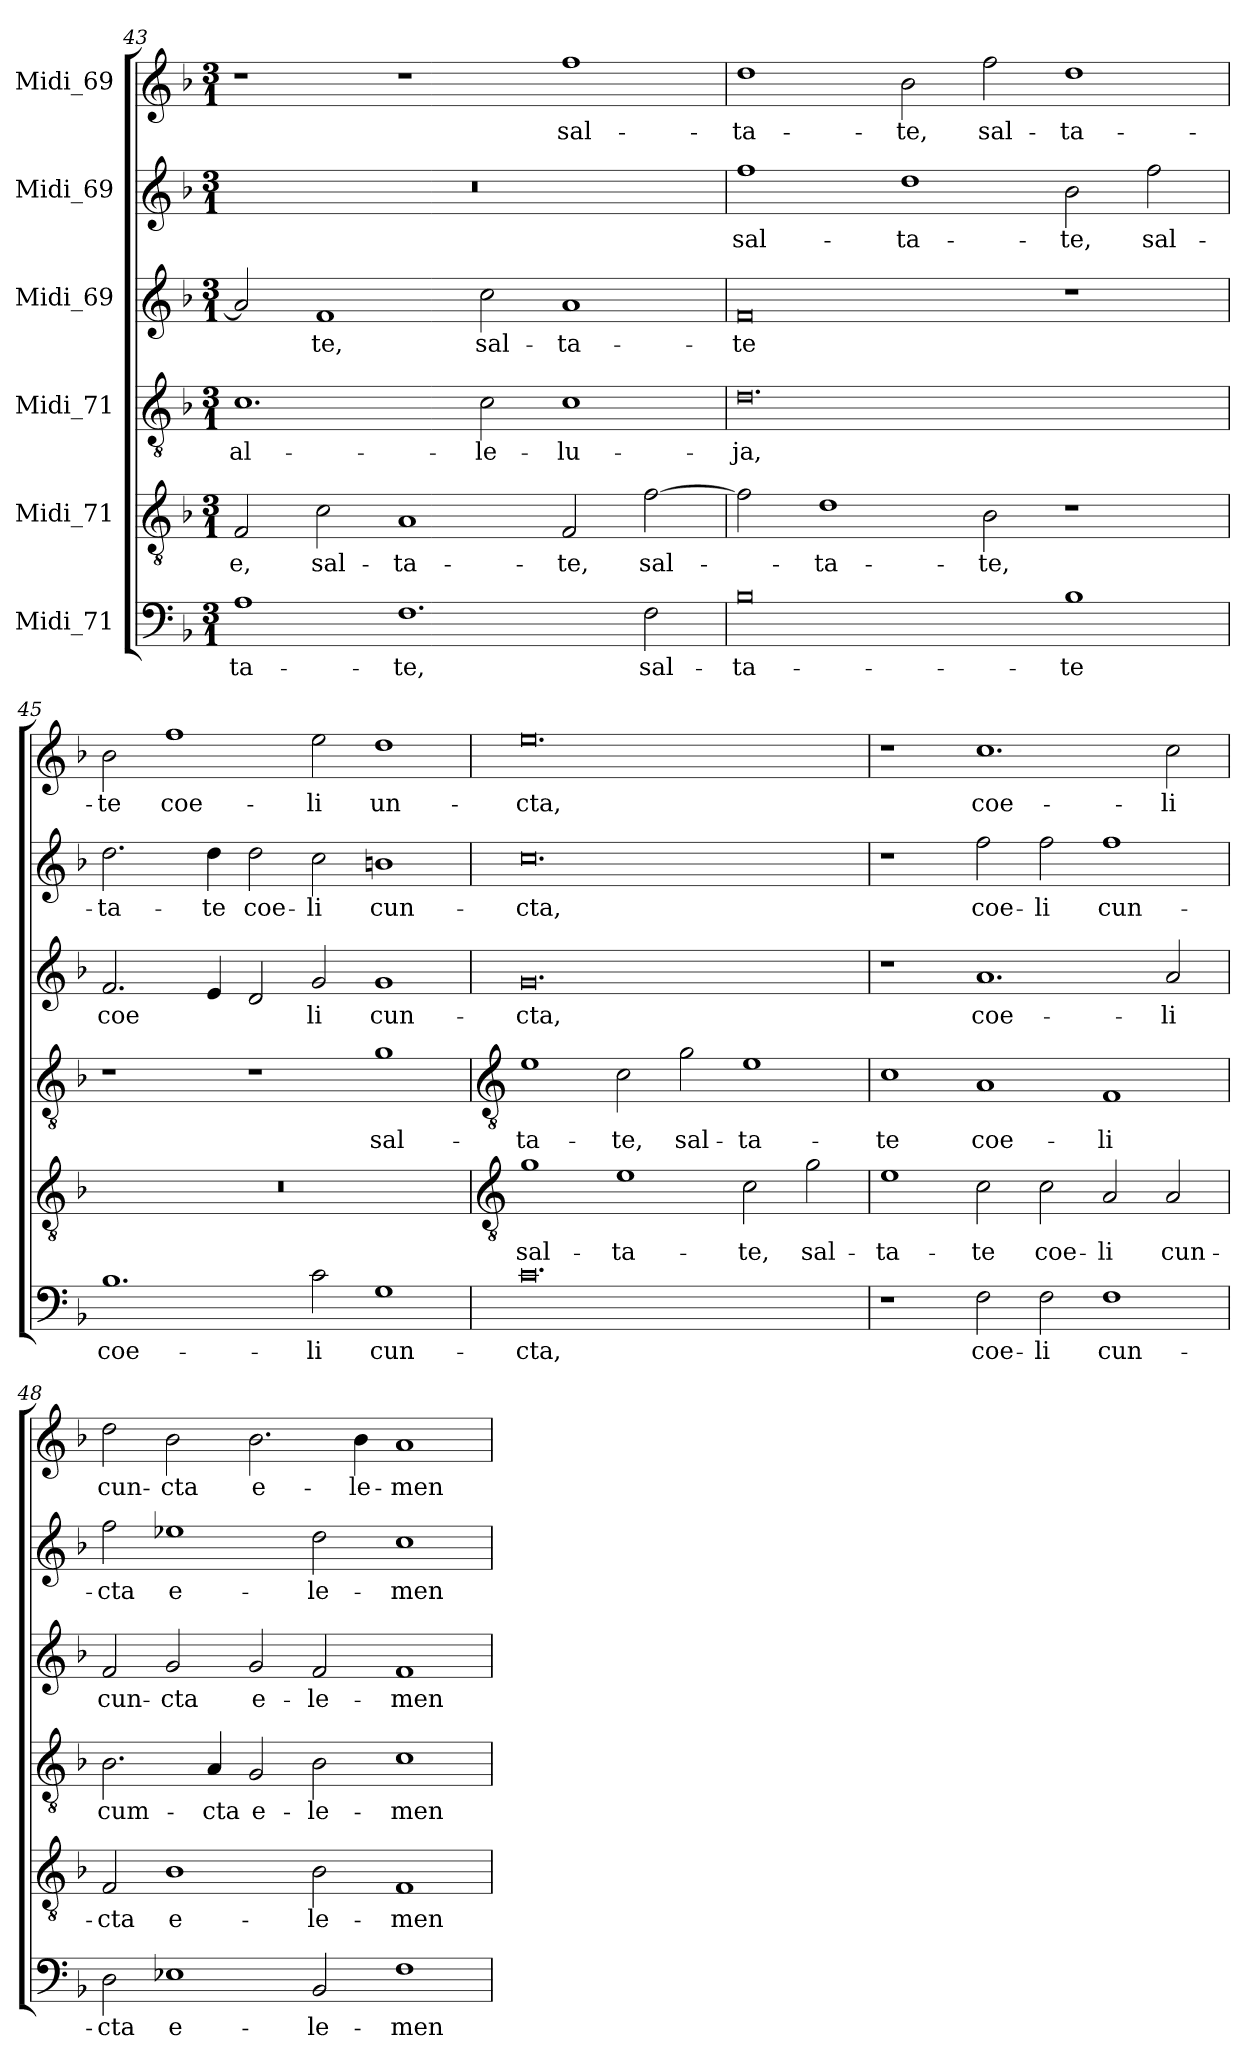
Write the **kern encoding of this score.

**kern	**text	**kern	**text	**kern	**text	**kern	**text	**kern	**text	**kern	**text
*part6	*part6	*part5	*part5	*part4	*part4	*part3	*part3	*part2	*part2	*part1	*part1
*staff6	*staff6	*staff5	*staff5	*staff4	*staff4	*staff3	*staff3	*staff2	*staff2	*staff1	*staff1
*I"Midi_71	*	*I"Midi_71	*	*I"Midi_71	*	*I"Midi_69	*	*I"Midi_69	*	*I"Midi_69	*
*clefF4	*	*clefGv2	*	*clefGv2	*	*clefG2	*	*clefG2	*	*clefG2	*
*k[b-]	*	*k[b-]	*	*k[b-]	*	*k[b-]	*	*k[b-]	*	*k[b-]	*
*F:	*	*F:	*	*F:	*	*F:	*	*F:	*	*F:	*
*M3/1	*	*M3/1	*	*M3/1	*	*M3/1	*	*M3/1	*	*M3/1	*
=43	=43	=43	=43	=43	=43	=43	=43	=43	=43	=43	=43
!	!LO:LY:b	!	!LO:LY:b	!	!LO:LY:b	!	!	!	!	!	!
1A	-ta-	2F	-e,	1.c	al-	2a]	.	0.r	.	1r	.
!	!	!	!LO:LY:b	!	!	!	!LO:LY:b	!	!	!	!
.	.	2c	sal-	.	.	1f	te,	.	.	.	.
!	!LO:LY:b	!	!LO:LY:b	!	!	!	!	!	!	!	!
1.F	-te,	1A	-ta-	.	.	.	.	.	.	1r	.
!	!	!	!	!	!LO:LY:b	!	!LO:LY:b	!	!	!	!
.	.	.	.	2c	-le-	2cc	sal-	.	.	.	.
!	!	!	!LO:LY:b	!	!LO:LY:b	!	!LO:LY:b	!	!	!	!LO:LY:b
.	.	2F	-te,	1c	-lu-	1a	-ta-	.	.	1ff	sal-
!	!LO:LY:b	!	!LO:LY:b	!	!	!	!	!	!	!	!
2F	sal-	[2f	sal-	.	.	.	.	.	.	.	.
=44	=44	=44	=44	=44	=44	=44	=44	=44	=44	=44	=44
!	!LO:LY:b	!	!	!	!LO:LY:b	!	!LO:LY:b	!	!LO:LY:b	!	!LO:LY:b
0B-	-ta-	2f]	.	0.d	-ja,	0f	-te	1ff	sal-	1dd	-ta-
!	!	!	!LO:LY:b	!	!	!	!	!	!	!	!
.	.	1d	-ta-	.	.	.	.	.	.	.	.
!	!	!	!	!	!	!	!	!	!LO:LY:b	!	!LO:LY:b
.	.	.	.	.	.	.	.	1dd	-ta-	2b-	-te,
!	!	!	!LO:LY:b	!	!	!	!	!	!	!	!LO:LY:b
.	.	2B-	-te,	.	.	.	.	.	.	2ff	sal-
!	!LO:LY:b	!	!	!	!	!	!	!	!LO:LY:b	!	!LO:LY:b
1B-	-te	1r	.	.	.	1r	.	2b-	-te,	1dd	-ta-
!	!	!	!	!	!	!	!	!	!LO:LY:b	!	!
.	.	.	.	.	.	.	.	2ff	sal-	.	.
=45	=45	=45	=45	=45	=45	=45	=45	=45	=45	=45	=45
!	!LO:LY:b	!	!	!	!	!	!LO:LY:b	!	!LO:LY:b	!	!LO:LY:b
1.B-	coe-	0.r	.	1r	.	2.f	coe	2.dd	-ta-	2b-	-te
!	!	!	!	!	!	!	!	!	!	!	!LO:LY:b
.	.	.	.	.	.	.	.	.	.	1ff	coe-
!	!	!	!	!	!	!	!	!	!LO:LY:b	!	!
.	.	.	.	.	.	4e	.	4dd	-te	.	.
!	!	!	!	!	!	!	!	!	!LO:LY:b	!	!
.	.	.	.	1r	.	2d	.	2dd	coe-	.	.
!	!LO:LY:b	!	!	!	!	!	!LO:LY:b	!	!LO:LY:b	!	!LO:LY:b
2c	-li	.	.	.	.	2g	li	2cc	-li	2ee	-li
!	!LO:LY:b	!	!	!	!LO:LY:b	!	!LO:LY:b	!	!LO:LY:b	!	!LO:LY:b
1G	cun-	.	.	1g	sal-	1g	cun-	1bn	cun-	1dd	un-
!!LO:LB:g=z
=46	=46	=46	=46	=46	=46	=46	=46	=46	=46	=46	=46
*	*	*clefGv2	*	*clefGv2	*	*	*	*	*	*	*
!	!LO:LY:b	!	!LO:LY:b	!	!LO:LY:b	!	!LO:LY:b	!	!LO:LY:b	!	!LO:LY:b
0.c	-cta,	1g	sal-	1e	-ta-	0.g	-cta,	0.cc	-cta,	0.ee	-cta,
!	!	!	!LO:LY:b	!	!LO:LY:b	!	!	!	!	!	!
.	.	1e	-ta-	2c	-te,	.	.	.	.	.	.
!	!	!	!	!	!LO:LY:b	!	!	!	!	!	!
.	.	.	.	2g	sal-	.	.	.	.	.	.
!	!	!	!LO:LY:b	!	!LO:LY:b	!	!	!	!	!	!
.	.	2c	-te,	1e	-ta-	.	.	.	.	.	.
!	!	!	!LO:LY:b	!	!	!	!	!	!	!	!
.	.	2g	sal-	.	.	.	.	.	.	.	.
=47	=47	=47	=47	=47	=47	=47	=47	=47	=47	=47	=47
!	!	!	!LO:LY:b	!	!LO:LY:b	!	!	!	!	!	!
1r	.	1e	-ta-	1c	-te	1r	.	1r	.	1r	.
!	!LO:LY:b	!	!LO:LY:b	!	!LO:LY:b	!	!LO:LY:b	!	!LO:LY:b	!	!LO:LY:b
2F	coe-	2c	-te	1A	coe-	1.a	coe-	2ff	coe-	1.cc	coe-
!	!LO:LY:b	!	!LO:LY:b	!	!	!	!	!	!LO:LY:b	!	!
2F	-li	2c	coe-	.	.	.	.	2ff	-li	.	.
!	!LO:LY:b	!	!LO:LY:b	!	!LO:LY:b	!	!	!	!LO:LY:b	!	!
1F	cun-	2A	-li	1F	-li	.	.	1ff	cun-	.	.
!	!	!	!LO:LY:b	!	!	!	!LO:LY:b	!	!	!	!LO:LY:b
.	.	2A	cun-	.	.	2a	-li	.	.	2cc	-li
=48	=48	=48	=48	=48	=48	=48	=48	=48	=48	=48	=48
!	!LO:LY:b	!	!LO:LY:b	!	!LO:LY:b	!	!LO:LY:b	!	!LO:LY:b	!	!LO:LY:b
2D	-cta	2F	-cta	2.B-	cum-	2f	cun-	2ff	-cta	2dd	cun-
!	!LO:LY:b	!	!LO:LY:b	!	!	!	!LO:LY:b	!	!LO:LY:b	!	!LO:LY:b
1E-X	e-	1B-	e-	.	.	2g	-cta	1ee-X	e-	2b-	-cta
!	!	!	!	!	!LO:LY:b	!	!	!	!	!	!
.	.	.	.	4A	-cta	.	.	.	.	.	.
!	!	!	!	!	!LO:LY:b	!	!LO:LY:b	!	!	!	!LO:LY:b
.	.	.	.	2G	e-	2g	e-	.	.	2.b-	e-
!	!LO:LY:b	!	!LO:LY:b	!	!LO:LY:b	!	!LO:LY:b	!	!LO:LY:b	!	!
2BB-	-le-	2B-	-le-	2B-	-le-	2f	-le-	2dd	-le-	.	.
!	!	!	!	!	!	!	!	!	!	!	!LO:LY:b
.	.	.	.	.	.	.	.	.	.	4b-	-le-
!	!LO:LY:b	!	!LO:LY:b	!	!LO:LY:b	!	!LO:LY:b	!	!LO:LY:b	!	!LO:LY:b
1F	-men-	1F	-men-	1c	-men-	1f	-men-	1cc	-men-	1a	-men-
=	=	=	=	=	=	=	=	=	=	=	=
*-	*-	*-	*-	*-	*-	*-	*-	*-	*-	*-	*-
